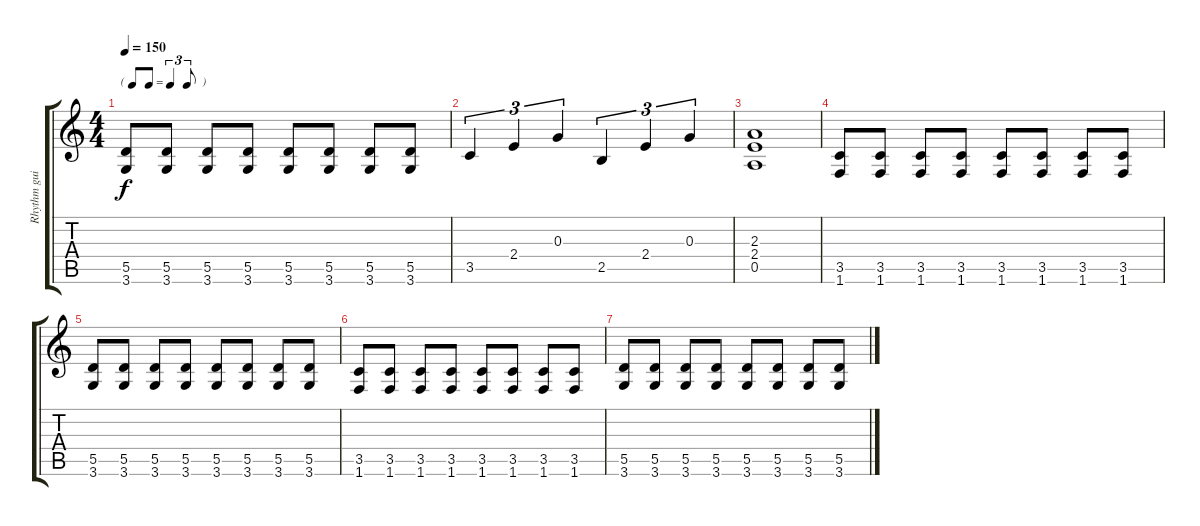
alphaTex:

\track ("Rhythm guitar" "Rhythm gui") {instrument distortionguitar}
\staff {score tabs}
\tuning (E4 B3 G3 D3 A2 E2) {hide}
\ts (4 4)
\tf triplet8th
\tempo 150
\clef g2
\ks c
(5.5 3.6).8{dy f} (5.5 3.6).8 (5.5 3.6).8 (5.5 3.6).8 (5.5 3.6).8 (5.5 3.6).8 (5.5 3.6).8 (5.5 3.6).8 |
3.5.4{tu (3 2)} 2.4.4{tu (3 2)} 0.3.4{tu (3 2)} 2.5.4{tu (3 2)} 2.4.4{tu (3 2)} 0.3.4{tu (3 2)} |
(2.3 2.4 0.5).1 |
(3.5 1.6).8 (3.5 1.6).8 (3.5 1.6).8 (3.5 1.6).8 (3.5 1.6).8 (3.5 1.6).8 (3.5 1.6).8 (3.5 1.6).8 |
(5.5 3.6).8 (5.5 3.6).8 (5.5 3.6).8 (5.5 3.6).8 (5.5 3.6).8 (5.5 3.6).8 (5.5 3.6).8 (5.5 3.6).8 |
(3.5 1.6).8 (3.5 1.6).8 (3.5 1.6).8 (3.5 1.6).8 (3.5 1.6).8 (3.5 1.6).8 (3.5 1.6).8 (3.5 1.6).8 |
(5.5 3.6).8 (5.5 3.6).8 (5.5 3.6).8 (5.5 3.6).8 (5.5 3.6).8 (5.5 3.6).8 (5.5 3.6).8 (5.5 3.6).8
